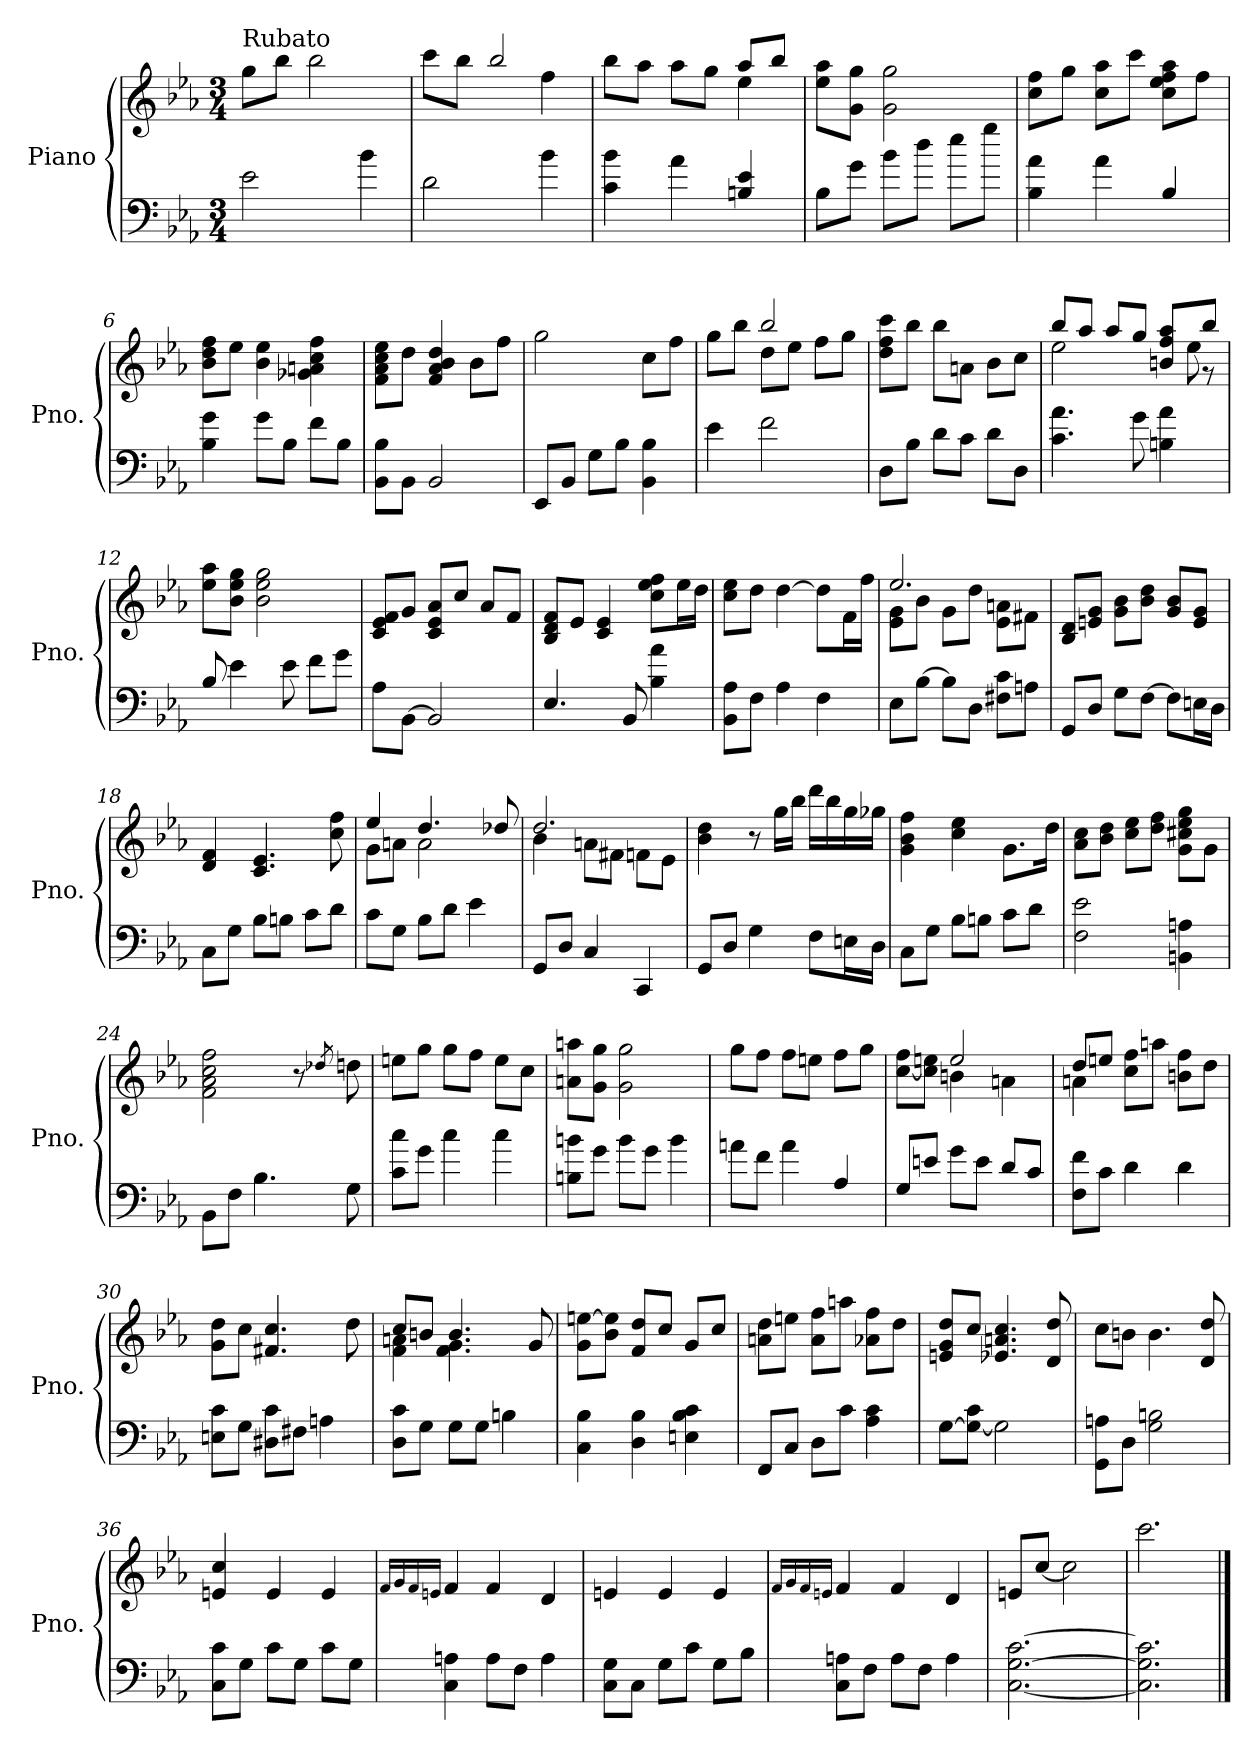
**kern	**kern
*part1	*part1
*staff2	*staff1
*I"Piano	*
*I'Pno.	*
*clefF4	*clefG2
*k[b-e-a-]	*k[b-e-a-]
*M3/4	*M3/4
*MM70	*MM70
=1	=1
!	!LO:TX:a:t=Rubato
2e-\	8gg\L
.	8bb-\J
.	2bb-\
4b-\	.
=2	=2
*	*^
2d\	8ccc\L	2ryy
.	8bb-\J	.
.	2bb-/	.
4b-\	.	4ff\
=3	=3	=3
4c\ 4b-\	8bb-\L	2ryy
.	8aa-\J	.
4a-\	8aa-\L	.
.	8gg\J	.
4Bn/ 4e-/	8aa-/L	4ee-\
.	8bb-/J	.
*	*v	*v
=4	=4
8B-\L	8ee-\ 8aa-\L
8g\J	8g\ 8gg\J
8b-\L	2g\ 2gg\
8dd\J	.
8ee-\L	.
8gg\J	.
=5	=5
4B-\ 4a-\	8cc\ 8ff\L
.	8gg\J
4a-\	8cc\ 8aa-\L
.	8ccc\J
4B-/	8cc\ 8ee-\ 8ff\ 8aa-\L
.	8ff\J
=6	=6
4B-\ 4g\	8b-\ 8dd\ 8ff\L
.	8ee-\J
8g\L	4b-\ 4ee-\
8B-\J	.
8f\L	4g-X\ 4an\ 4cc\ 4ff\
8B-\J	.
=7	=7
8BB-\ 8B-\L	8f\ 8a-\ 8cc\ 8ee-\L
8BB-\J	8dd\J
2BB-/	4f/ 4a-/ 4b-/ 4dd/
.	8b-\L
.	8ff\J
!!LO:LB:g=z
=8	=8
8EE-/L	2gg\
8BB-/J	.
8G\L	.
8B-\J	.
4BB-\ 4B-\	8cc\L
.	8ff\J
=9	=9
*	*^
4e-\	8gg\L	4ryy
.	8bb-\J	.
2f\	2bb-/	8dd\L
.	.	8ee-\J
.	.	8ff\L
.	.	8gg\J
*	*v	*v
=10	=10
8D\L	8dd\ 8ff\ 8ccc\L
8B-\J	8bb-\J
8d\L	8bb-\L
8c\J	8an\J
8d\L	8b-\L
8D\J	8cc\J
=11	=11
*	*^
4.c\ 4.a-\	8bb-/L	2ee-\
.	8aa-/J	.
.	8aa-/L	.
8g\	8gg/J	.
4Bn\ 4a-\	8bn/ 8ff/ 8aa-/L	8ee-\
.	8bb-/J	8r
*	*v	*v
=12	=12
8B-/	8ee-\ 8aa-\L
4e-\	8b-\ 8ee-\ 8gg\J
.	2b-\ 2ee-\ 2gg\
8e-\	.
8f\L	.
8g\J	.
=13	=13
8A-\L	8c/ 8e-/ 8f/L
[8BB-\J	8g/J
2BB-/]	8c/ 8e-/ 8a-/L
.	8cc/J
.	8a-/L
.	8f/J
!!LO:LB:g=z
=14	=14
4.E-/	8B-/ 8d/ 8f/L
.	8e-/J
.	4c/ 4e-/
8BB-/	.
4B-\ 4a-\	8cc\ 8ee-\ 8ff\L
.	16ee-\L
.	16dd\JJ
!!LO:LB:g=z
=15	=15
8BB-\ 8A-\L	8cc\ 8ee-\L
8F\J	8dd\J
4A-\	[4dd\
4F\	8dd\L]
.	16f\L
.	16ff\JJ
=16	=16
*	*^
8E-\L	2.ee-/	8e-\ 8g\L
[8B-\J	.	8b-\J
8B-\L]	.	8g\L
8D\J	.	8dd\J
8F#X\ 8c\L	.	8e-\ 8an\L
8An\J	.	8f#X\J
*	*v	*v
=17	=17
8GG/L	8B-/ 8d/L
8D/J	8en/ 8g/J
8G\L	8g\ 8b-\L
[8F\J	8b-\ 8dd\J
8F\L]	8g/ 8b-/L
16En\L	8e/ 8g/J
16D\JJ	.
=18	=18
8C\L	4d/ 4f/
8G\J	.
8B-\L	4.c/ 4.e-/
8Bn\J	.
8c\L	.
8d\J	8cc\ 8ff\
=19	=19
*	*^
8c\L	4ee-/	8g\L
8G\J	.	8an\J
8B-\L	4.dd/	2a\
8d\J	.	.
4e-\	.	.
.	8dd-X/	.
=20	=20	=20
8GG/L	2.dd/	4b-\
8D/J	.	.
4C/	.	8an\L
.	.	8f#X\J
4CC/	.	8fn\L
.	.	8e-\J
*	*v	*v
!!LO:LB:g=z
=21	=21
8GG/L	4b-\ 4dd\
8D/J	.
4G\	8r
.	16gg\LL
.	16bb-\JJ
8F\L	16ddd\LL
.	16bb-\
16En\L	16gg\
16D\JJ	16gg-X\JJ
=22	=22
8C\L	4g\ 4b-\ 4ff\
8G\J	.
8B-\L	4cc\ 4ee-\
8Bn\J	.
8c\L	8.g\L
8d\J	.
.	16dd\Jk
=23	=23
2F\ 2e-\	8a-\ 8cc\L
.	8b-\ 8dd\J
.	8cc\ 8ee-\L
.	8dd\ 8ff\J
4BBn\ 4An\	8g\ 8cc#X\ 8ee-\ 8gg\L
.	8g\J
=24	=24
8BB-\L	2f\ 2a-\ 2cc\ 2ff\
8F\J	.
4.B-\	.
.	8r
.	8qdd-X/
8G\	8ddn\
=25	=25
8c\ 8cc\L	8een\L
8g\J	8gg\J
4cc\	8gg\L
.	8ff\J
4cc\	8ee\L
.	8cc\J
=26	=26
8Bn\ 8bn\L	8an\ 8aan\L
8g\J	8g\ 8gg\J
8b\L	2g\ 2gg\
8g\J	.
4b\	.
!!LO:LB:g=z
=27	=27
8an\L	8gg\L
8f\J	8ff\J
4a\	8ff\L
.	8een\J
4A-/	8ff\L
.	8gg\J
!!LO:PB:g=z
=28	=28
*	*^
8G/L	[8cc\ 8ff\L	4ryy
8en/J	8cc\] 8een\J	.
8g\L	2ee/	4bn\
8e\J	.	.
8d/L	.	4an\
8c/J	.	.
=29	=29	=29
8F\ 8f\L	8dd/L	4an\
8c\J	8een/J	.
4d\	8cc\ 8ff\L	2ryy
.	8aan\J	.
4d\	8bn\ 8ff\L	.
.	8dd\J	.
*	*v	*v
=30	=30
8En\ 8c\L	8g\ 8dd\L
8G\J	8cc\J
8D#X\ 8c\L	4.f#X/ 4.cc/
8F#X\J	.
4An\	.
.	8dd\
=31	=31
*	*^
8D\ 8c\L	8cc/L	4f\ 4an\
8G\J	8bn/J	.
8G\L	4.b/	4.f\ 4.g\
8G\J	.	.
4Bn\	.	.
.	8g/	8ryy
*	*v	*v
=32	=32
*	*MM65
4C\ 4B-\	8g\ [8een\L
.	8b-\ 8ee\]J
4D\ 4B-\	8f/ 8dd/L
.	8cc/J
4En\ 4B-\ 4c\	8g/L
.	8cc/J
=33	=33
*	*MM70
8FF/L	8an\ 8dd\L
8C/J	8een\J
8D\L	8a\ 8ff\L
8c\J	8aan\J
4A-\ 4c\	8a-X\ 8ff\L
.	8dd\J
!!LO:LB:g=z
=34	=34
[8G\L	8en/ 8g/ 8dd/L
8G\_ 8c\J	8cc/J
2G\]	4.e-X/ 4.an/ 4.cc/
.	8d/ 8dd/
=35	=35
8GG\ 8An\L	8cc\L
8D\J	8bn\J
2G\ 2Bn\	4.b\
.	8d/ 8dd/
=36	=36
8C\ 8c\L	4en/ 4cc/
8G\J	.
8c\L	4e/
8G\J	.
8c\L	4e/
8G\J	.
=37	=37
.	16qf/LL
.	16qg/
.	16qf/
.	16qen/JJ
4C\ 4An\	4f/
8A\L	4f/
8F\J	.
4A\	4d/
=38	=38
8C\ 8G\L	4en/
8C\J	.
8G\L	4e/
8c\J	.
8G\L	4e/
8B-\J	.
=39	=39
.	16qf/LL
.	16qg/
.	16qf/
.	16qen/JJ
8C\ 8An\L	4f/
8F\J	.
8A\L	4f/
8F\J	.
4A\	4d/
=40	=40
[2.C\ [2.G\ [2.c\	8en/L
.	[8cc/J
.	2cc\]
=41	=41
2.C\] 2.G\] 2.c\]	2.ccc\
==	==
*-	*-
